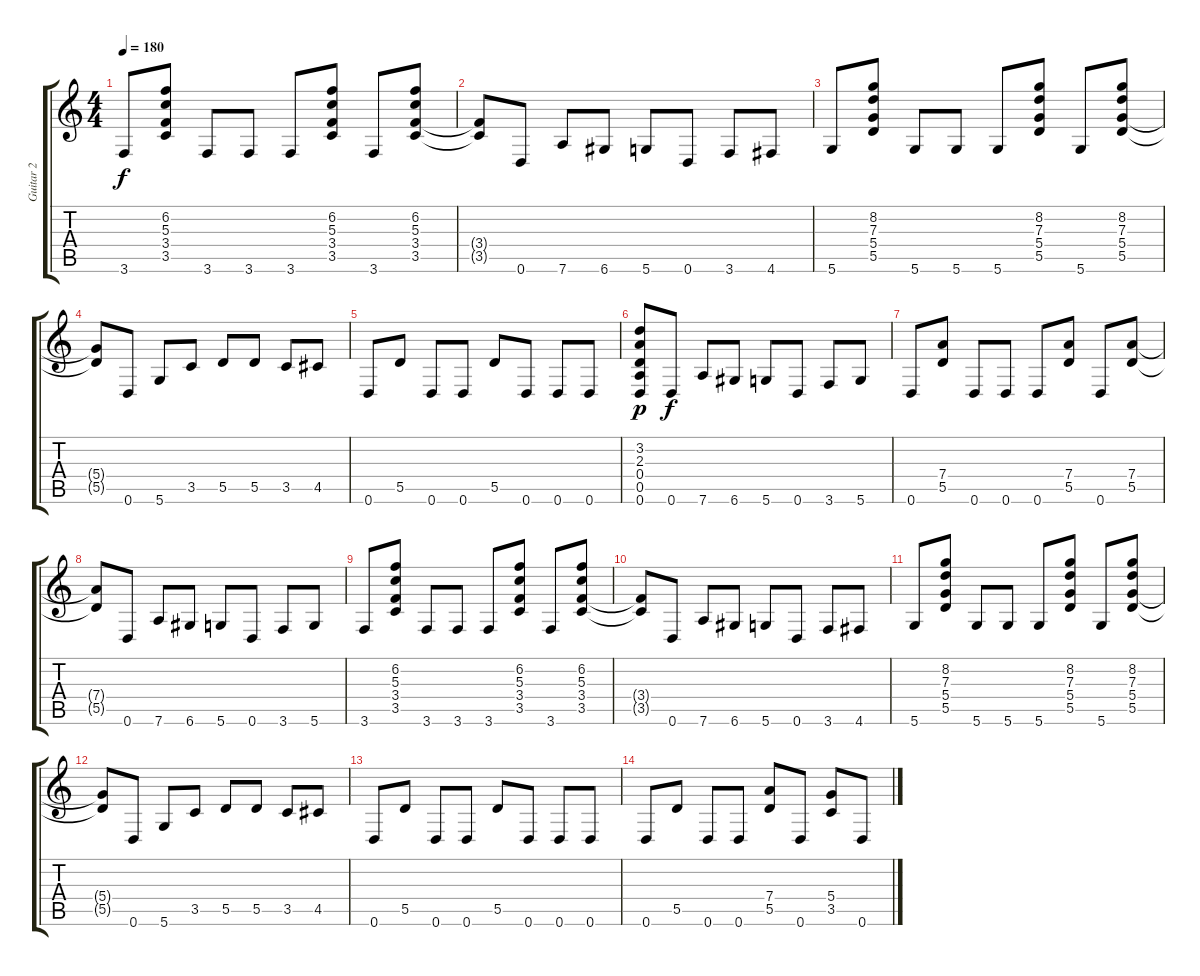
\track ("Guitar 2" "Guitar 2") {instrument distortionguitar}
\staff {score tabs}
\tuning (E4 B3 G3 D3 A2 D2) {hide}
\ts (4 4)
\tempo 180
\clef g2
\ks c
3.6.8{dy f} (6.2 5.3 3.4 3.5).8 3.6.8 3.6.8 3.6.8 (6.2 5.3 3.4 3.5).8 3.6.8 (6.2 5.3 3.4 3.5).8 |
(3.4{t} 3.5{t}).8 0.6.8 7.6.8 6.6.8 5.6.8 0.6.8 3.6.8 4.6.8 |
5.6.8 (8.2 7.3 5.4 5.5).8 5.6.8 5.6.8 5.6.8 (8.2 7.3 5.4 5.5).8 5.6.8 (8.2 7.3 5.4 5.5).8 |
(5.4{t} 5.5{t}).8 0.6.8 5.6.8 3.5.8 5.5.8 5.5.8 3.5.8 4.5.8 |
0.6.8 5.5.8 0.6.8 0.6.8 5.5.8 0.6.8 0.6.8 0.6.8 |
(3.2 2.3 0.4 0.5 0.6).8{dy p} 0.6.8{dy f} 7.6.8 6.6.8 5.6.8 0.6.8 3.6.8 5.6.8 |
0.6.8 (7.4 5.5).8 0.6.8 0.6.8 0.6.8 (7.4 5.5).8 0.6.8 (7.4 5.5).8 |
(7.4{t} 5.5{t}).8 0.6.8 7.6.8 6.6.8 5.6.8 0.6.8 3.6.8 5.6.8 |
3.6.8 (6.2 5.3 3.4 3.5).8 3.6.8 3.6.8 3.6.8 (6.2 5.3 3.4 3.5).8 3.6.8 (6.2 5.3 3.4 3.5).8 |
(3.4{t} 3.5{t}).8 0.6.8 7.6.8 6.6.8 5.6.8 0.6.8 3.6.8 4.6.8 |
5.6.8 (8.2 7.3 5.4 5.5).8 5.6.8 5.6.8 5.6.8 (8.2 7.3 5.4 5.5).8 5.6.8 (8.2 7.3 5.4 5.5).8 |
(5.4{t} 5.5{t}).8 0.6.8 5.6.8 3.5.8 5.5.8 5.5.8 3.5.8 4.5.8 |
0.6.8 5.5.8 0.6.8 0.6.8 5.5.8 0.6.8 0.6.8 0.6.8 |
0.6.8 5.5.8 0.6.8 0.6.8 (7.4 5.5).8 0.6.8 (5.4 3.5).8 0.6.8
